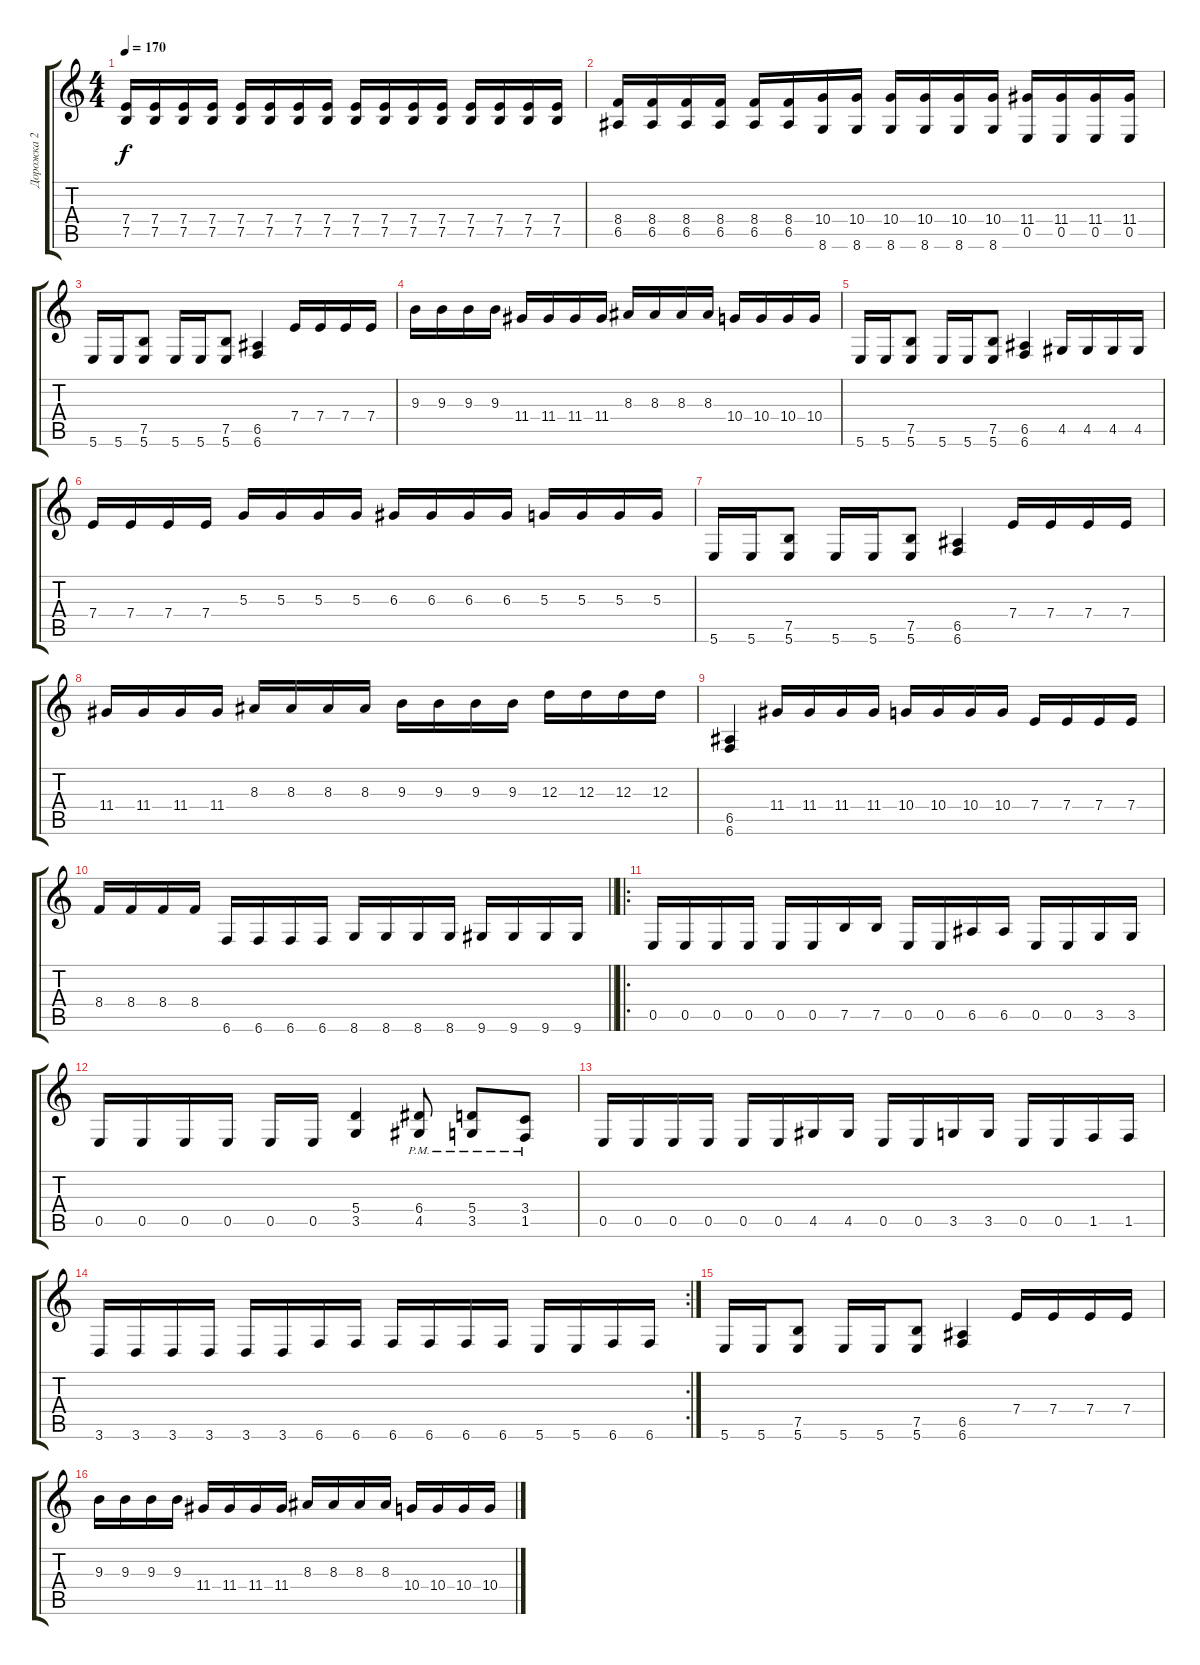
\track ("Дорожка 2" "Дорожка 2") {instrument distortionguitar}
\staff {score tabs}
\tuning (B3 Gb3 D3 A2 E2 B1) {hide}
\ts (4 4)
\tempo 170
\clef g2
\ks c
(7.4 7.5).16{dy f} (7.4 7.5).16 (7.4 7.5).16 (7.4 7.5).16 (7.4 7.5).16 (7.4 7.5).16 (7.4 7.5).16 (7.4 7.5).16 (7.4 7.5).16 (7.4 7.5).16 (7.4 7.5).16 (7.4 7.5).16 (7.4 7.5).16 (7.4 7.5).16 (7.4 7.5).16 (7.4 7.5).16 |
(8.4 6.5).16 (8.4 6.5).16 (8.4 6.5).16 (8.4 6.5).16 (8.4 6.5).16 (8.4 6.5).16 (10.4 8.6).16 (10.4 8.6).16 (10.4 8.6).16 (10.4 8.6).16 (10.4 8.6).16 (10.4 8.6).16 (11.4 0.5).16 (11.4 0.5).16 (11.4 0.5).16 (11.4 0.5).16 |
5.6.16 5.6.16 (7.5 5.6).8 5.6.16 5.6.16 (7.5 5.6).8 (6.5 6.6).4 7.4.16 7.4.16 7.4.16 7.4.16 |
9.3.16 9.3.16 9.3.16 9.3.16 11.4.16 11.4.16 11.4.16 11.4.16 8.3.16 8.3.16 8.3.16 8.3.16 10.4.16 10.4.16 10.4.16 10.4.16 |
5.6.16 5.6.16 (7.5 5.6).8 5.6.16 5.6.16 (7.5 5.6).8 (6.5 6.6).4 4.5.16 4.5.16 4.5.16 4.5.16 |
7.4.16 7.4.16 7.4.16 7.4.16 5.3.16 5.3.16 5.3.16 5.3.16 6.3.16 6.3.16 6.3.16 6.3.16 5.3.16 5.3.16 5.3.16 5.3.16 |
5.6.16 5.6.16 (7.5 5.6).8 5.6.16 5.6.16 (7.5 5.6).8 (6.5 6.6).4 7.4.16 7.4.16 7.4.16 7.4.16 |
11.4.16 11.4.16 11.4.16 11.4.16 8.3.16 8.3.16 8.3.16 8.3.16 9.3.16 9.3.16 9.3.16 9.3.16 12.3.16 12.3.16 12.3.16 12.3.16 |
(6.5 6.6).4 11.4.16 11.4.16 11.4.16 11.4.16 10.4.16 10.4.16 10.4.16 10.4.16 7.4.16 7.4.16 7.4.16 7.4.16 |
\barLineRight lightlight
8.4.16 8.4.16 8.4.16 8.4.16 6.6.16 6.6.16 6.6.16 6.6.16 8.6.16 8.6.16 8.6.16 8.6.16 9.6.16 9.6.16 9.6.16 9.6.16 |
\ro
0.5.16 0.5.16 0.5.16 0.5.16 0.5.16 0.5.16 7.5.16 7.5.16 0.5.16 0.5.16 6.5.16 6.5.16 0.5.16 0.5.16 3.5.16 3.5.16 |
0.5.16 0.5.16 0.5.16 0.5.16 0.5.16 0.5.16 (5.4 3.5).4 (6.4{pm} 4.5{pm}).8 (5.4{pm} 3.5{pm}).8 (3.4{pm} 1.5{pm}).8 |
0.5.16 0.5.16 0.5.16 0.5.16 0.5.16 0.5.16 4.5.16 4.5.16 0.5.16 0.5.16 3.5.16 3.5.16 0.5.16 0.5.16 1.5.16 1.5.16 |
\rc 2
3.6.16 3.6.16 3.6.16 3.6.16 3.6.16 3.6.16 6.6.16 6.6.16 6.6.16 6.6.16 6.6.16 6.6.16 5.6.16 5.6.16 6.6.16 6.6.16 |
5.6.16 5.6.16 (7.5 5.6).8 5.6.16 5.6.16 (7.5 5.6).8 (6.5 6.6).4 7.4.16 7.4.16 7.4.16 7.4.16 |
9.3.16 9.3.16 9.3.16 9.3.16 11.4.16 11.4.16 11.4.16 11.4.16 8.3.16 8.3.16 8.3.16 8.3.16 10.4.16 10.4.16 10.4.16 10.4.16
